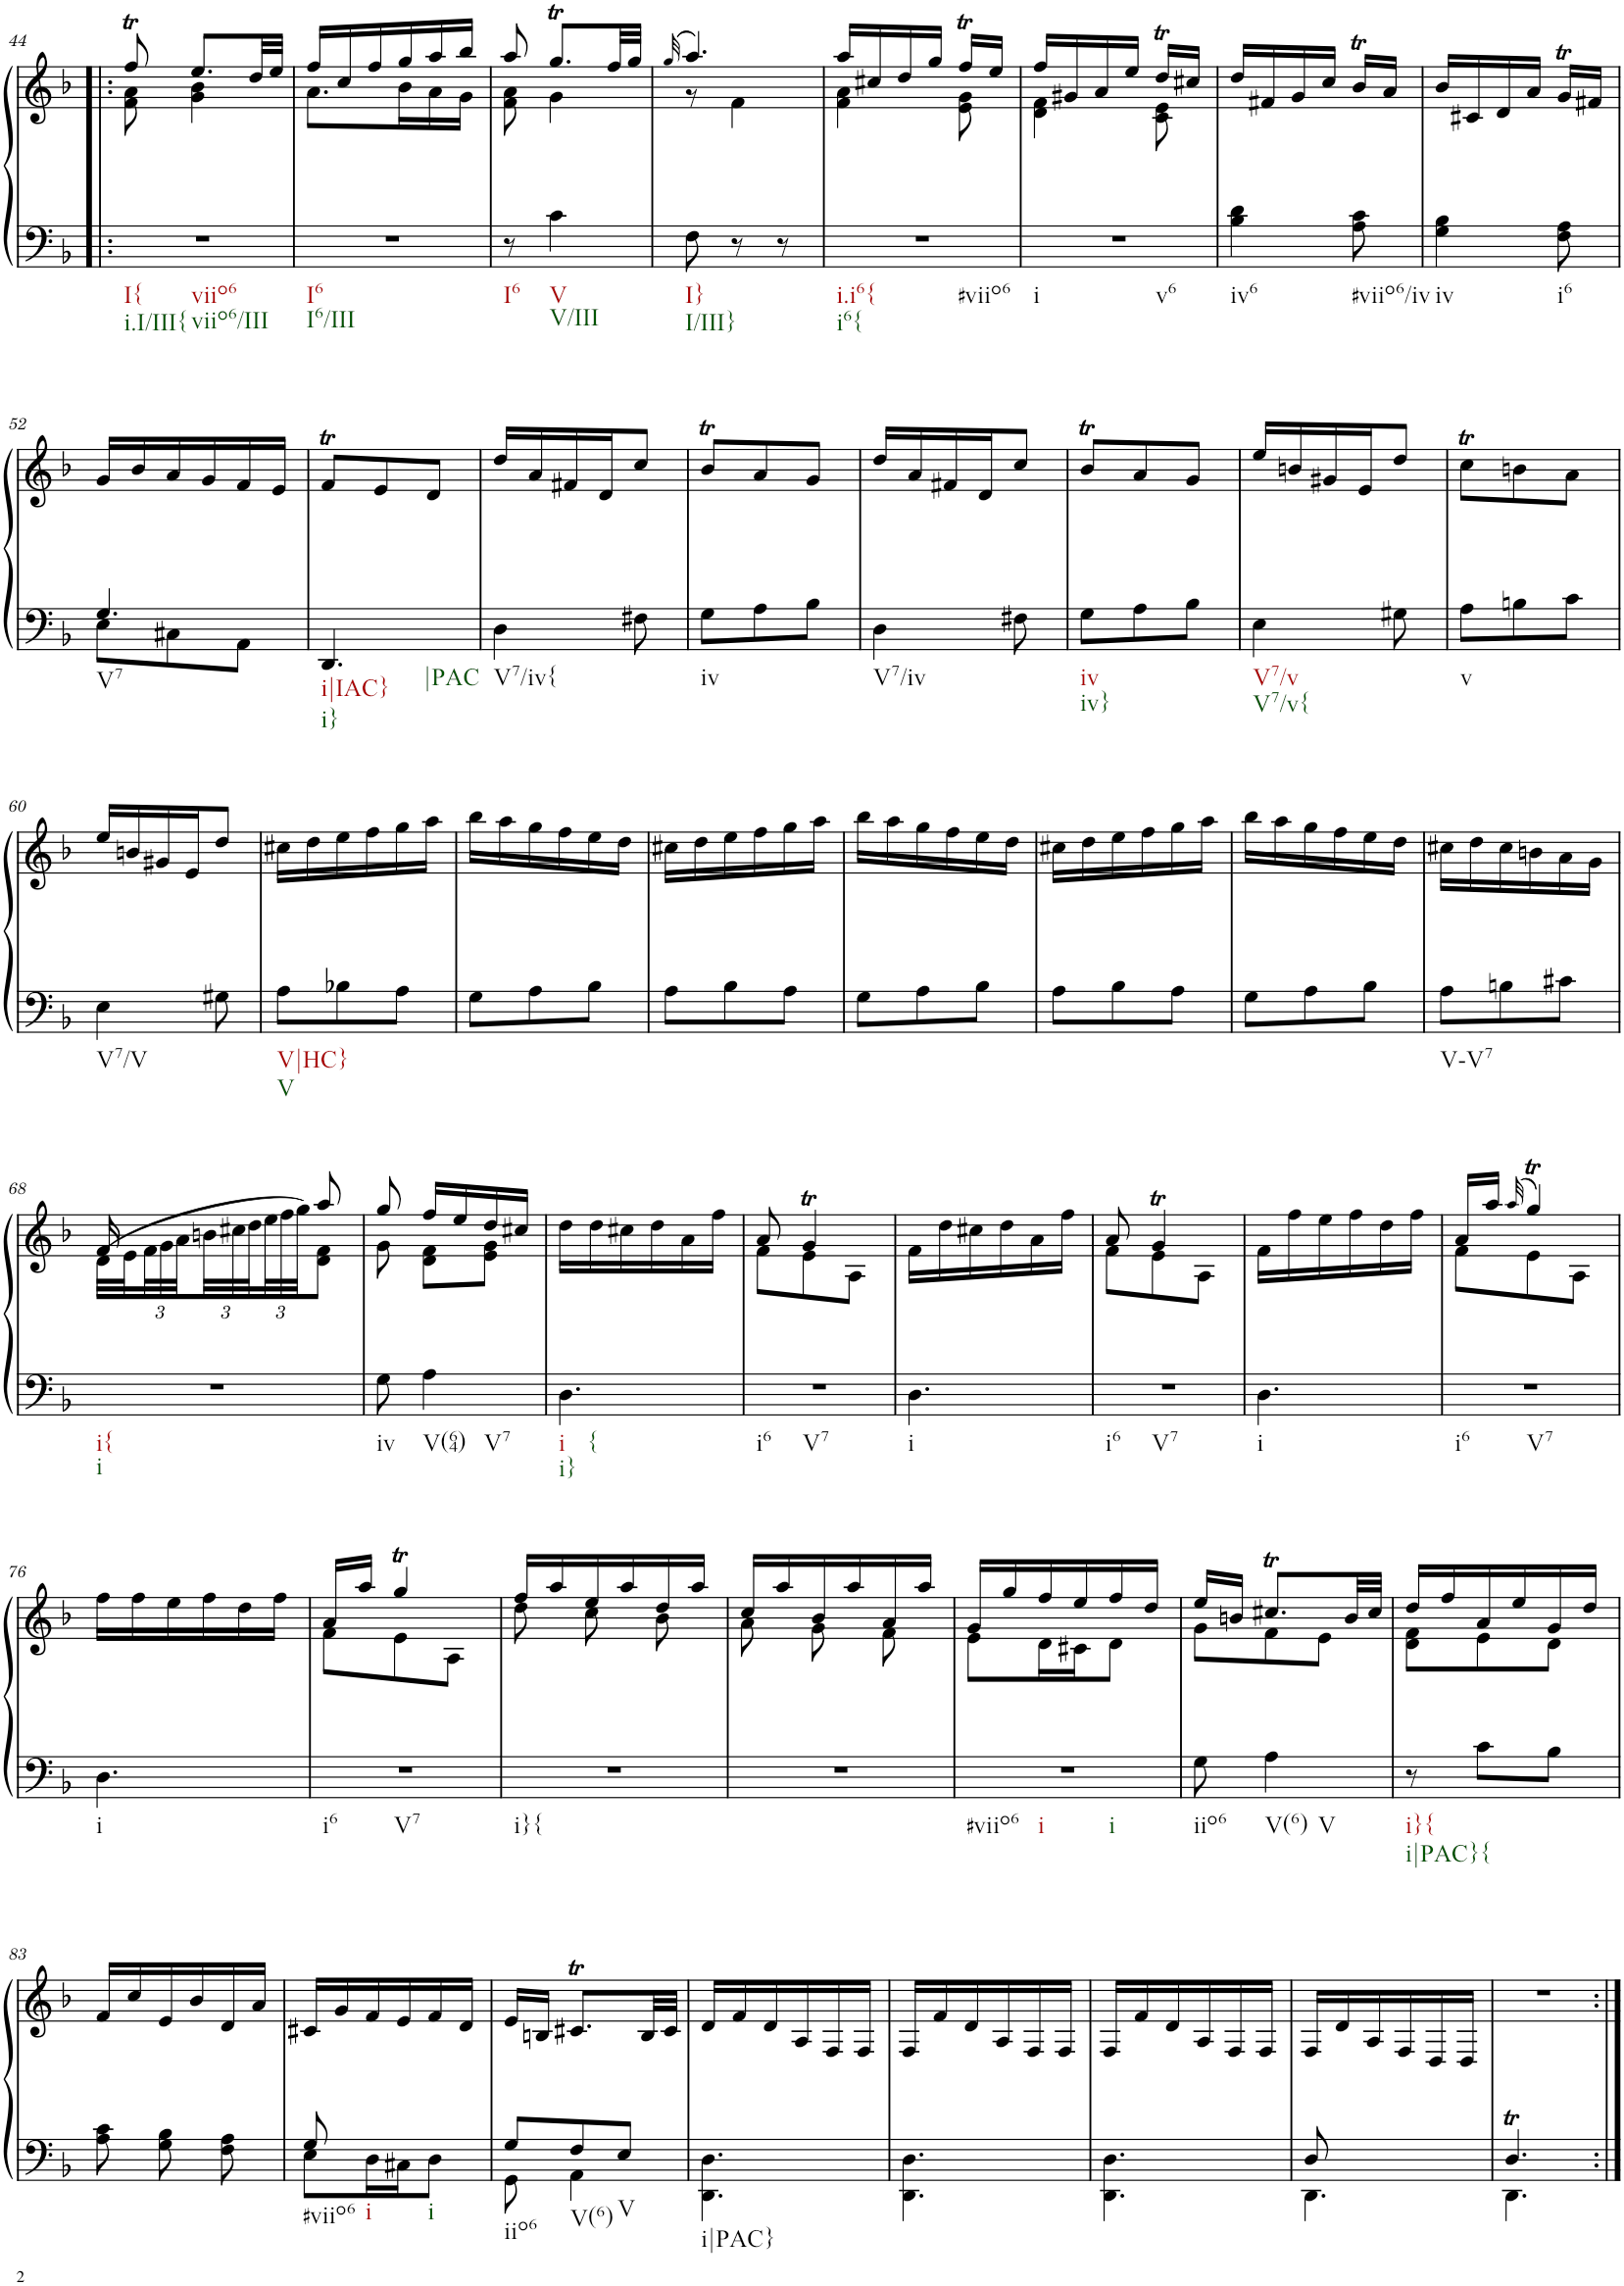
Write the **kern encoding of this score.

**kern	**kern
*part1	*part1
*staff2	*staff1
*I"Piano	*
*I'Pno.	*
!!LO:PB:g=z
*clefF4	*clefG2
*k[b-]	*k[b-]
*M3/8	*M3/8
=44!|:	=44!|:
*	*^
!LO:TX:b:t=I{	!	!
!LO:TX:b:t=i.I/III{	!	!
!LO:TX:b:t=viio6	!	!
!LO:TX:b:t=viio6/III	!	!
4.r	8ffT/	8f\ 8a\
.	8.ee/L	4g\ 4b-\
.	32dd/LL	.
.	32ee/JJJ	.
=45	=45	=45
!LO:TX:b:t=I6	!	!
!LO:TX:b:t=I6/III	!	!
4.r	16ff/LL	8.a\L
.	16cc/	.
.	16ff/	.
.	16gg/	16b-\L
.	16aa/	16a\
.	16bb-/JJ	16g\JJ
=46	=46	=46
!LO:TX:b:t=I6	!	!
8r	8aa/	8f\ 8a\
!LO:TX:b:t=V	!	!
!LO:TX:b:t=V/III	!	!
4c\	8.ggT/L	4g\
.	32ff/LL	.
.	32gg/JJJ	.
=47	=47	=47
.	(32qgg/	.
!LO:TX:b:t=I}	!	!
!LO:TX:b:t=I/III}	!	!
8F\	4.aa/)	8r
8r	.	4f\
8r	.	.
=48	=48	=48
!LO:TX:b:t=i.i6{	!	!
!LO:TX:b:t=i6{	!	!
!LO:TX:b:t=#viio6	!	!
4.r	16aa/LL	4f\ 4a\
.	16cc#X/	.
.	16dd/	.
.	16gg/JJ	.
.	16ffT/LL	8e\ 8g\
.	16ee/JJ	.
=49	=49	=49
!LO:TX:b:t=i	!	!
!LO:TX:b:t=v6	!	!
4.r	16ff/LL	4d\ 4f\
.	16g#X/	.
.	16a/	.
.	16ee/JJ	.
.	16ddT/LL	8c\ 8e\
.	16cc#X/JJ	.
*	*v	*v
=50	=50
!LO:TX:b:t=iv6	!
4B-\ 4d\	16dd/LL
.	16f#X/
.	16g/
.	16cc/JJ
!LO:TX:b:t=#viio6/iv	!
8A\ 8c\	16b-T/LL
.	16a/JJ
=51	=51
!LO:TX:b:t=iv	!
4G\ 4B-\	16b-/LL
.	16c#X/
.	16d/
.	16a/JJ
!LO:TX:b:t=i6	!
8F\ 8A\	16gT/LL
.	16f#X/JJ
!!LO:LB:g=z
=52	=52
*^	*
!LO:TX:b:t=V7	!	!
4.G/	8E\L	16g/LL
.	.	16b-/
.	8C#X\	16a/
.	.	16g/
.	8AA\J	16f/
.	.	16e/JJ
*v	*v	*
=53	=53
!LO:TX:b:t=i|IAC}	!
!LO:TX:b:t=i}	!
!LO:TX:b:t=|PAC	!
4.DD/	8fT/L
.	8e/
.	8d/J
=54	=54
!LO:TX:b:t=V7/iv{	!
4D\	16dd/LL
.	16a/
.	16f#X/
.	16d/J
8F#X\	8cc/J
=55	=55
!LO:TX:b:t=iv	!
8G\L	8b-T/L
8A\	8a/
8B-\J	8g/J
=56	=56
!LO:TX:b:t=V7/iv	!
4D\	16dd/LL
.	16a/
.	16f#X/
.	16d/J
8F#X\	8cc/J
=57	=57
!LO:TX:b:t=iv	!
!LO:TX:b:t=iv}	!
8G\L	8b-T/L
8A\	8a/
8B-\J	8g/J
=58	=58
!LO:TX:b:t=V7/v	!
!LO:TX:b:t=V7/v{	!
4E\	16ee/LL
.	16bn/
.	16g#X/
.	16e/J
8G#X\	8dd/J
=59	=59
!LO:TX:b:t=v	!
8A\L	8ccT\L
8Bn\	8bn\
8c\J	8a\J
!!LO:LB:g=z
=60	=60
!LO:TX:b:t=V7/V	!
4E\	16ee/LL
.	16bn/
.	16g#X/
.	16e/J
8G#X\	8dd/J
=61	=61
!LO:TX:b:t=V|HC}	!
!LO:TX:b:t=V	!
8A\L	16cc#X\LL
.	16dd\
8B-X\	16ee\
.	16ff\
8A\J	16gg\
.	16aa\JJ
=62	=62
8G\L	16bb-\LL
.	16aa\
8A\	16gg\
.	16ff\
8B-\J	16ee\
.	16dd\JJ
=63	=63
8A\L	16cc#X\LL
.	16dd\
8B-\	16ee\
.	16ff\
8A\J	16gg\
.	16aa\JJ
=64	=64
8G\L	16bb-\LL
.	16aa\
8A\	16gg\
.	16ff\
8B-\J	16ee\
.	16dd\JJ
=65	=65
8A\L	16cc#X\LL
.	16dd\
8B-\	16ee\
.	16ff\
8A\J	16gg\
.	16aa\JJ
=66	=66
8G\L	16bb-\LL
.	16aa\
8A\	16gg\
.	16ff\
8B-\J	16ee\
.	16dd\JJ
=67	=67
!LO:TX:b:t=V-V7	!
8A\L	16cc#X\LL
.	16dd\
8Bn\	16cc#\
.	16bn\
8c#X\J	16a\
.	16g\JJ
!!LO:LB:g=z
=68	=68
*	*^
!LO:TX:b:t=i{	!	!
!LO:TX:b:t=i	!	!
4.r	16f/	(>32d\LLL
.	.	32e\
*	*	*Xbrackettup
.	16ryy	48f\
.	.	48g\
.	.	48a\
.	16ryy	48bn\
.	.	48cc#X\
.	.	48dd\
.	16ryy	48ee\
.	.	48ff\
.	.	48gg\JJ)
.	8aa/	8d\ 8f\J
=69	=69	=69
!LO:TX:b:t=iv	!	!
8G\	8gg/	8g\
!LO:TX:b:t=V(64)	!	!
!LO:TX:b:t=V7	!	!
4A\	16ff/LL	8d\ 8f\L
.	16ee/	.
.	16dd/	8e\ 8g\J
.	16cc#X/JJ	.
*	*v	*v
=70	=70
!LO:TX:b:t=i	!
!LO:TX:b:t=i}	!
!LO:TX:b:t={	!
4.D\	16dd\LL
.	16dd\
.	16cc#X\
.	16dd\
.	16a\
.	16ff\JJ
=71	=71
*	*^
!LO:TX:b:t=i6	!	!
!LO:TX:b:t=V7	!	!
4.r	8a/	8f\L
.	4gT/	8e\
.	.	8A\J
=72	=72	=72
!LO:TX:b:t=i	!	!
*	*v	*v
4.D\	16f\LL
.	16dd\
.	16cc#X\
.	16dd\
.	16a\
.	16ff\JJ
=73	=73
*	*^
!LO:TX:b:t=i6	!	!
!LO:TX:b:t=V7	!	!
4.r	8a/	8f\L
.	4gT/	8e\
.	.	8A\J
=74	=74	=74
!LO:TX:b:t=i	!	!
*	*v	*v
4.D\	16f\LL
.	16ff\
.	16ee\
.	16ff\
.	16dd\
.	16ff\JJ
=75	=75
*	*^
!LO:TX:b:t=i6	!	!
!LO:TX:b:t=V7	!	!
4.r	16a/LL	8f\L
.	16aa/JJ	.
.	(32qaa/	.
.	4ggT/)	8e\
.	.	8A\J
!!LO:LB:g=z
=76	=76	=76
!LO:TX:b:t=i	!	!
*	*v	*v
4.D\	16ff\LL
.	16ff\
.	16ee\
.	16ff\
.	16dd\
.	16ff\JJ
=77	=77
*	*^
!LO:TX:b:t=i6	!	!
!LO:TX:b:t=V7	!	!
4.r	16a/LL	8f\L
.	16aa/JJ	.
.	4ggT/	8e\
.	.	8A\J
=78	=78	=78
!LO:TX:b:t=i}{	!	!
4.r	16ff/LL	8dd\
.	16aa/	.
.	16ee/	8cc\
.	16aa/	.
.	16dd/	8b-\
.	16aa/JJ	.
=79	=79	=79
4.r	16cc/LL	8a\
.	16aa/	.
.	16b-/	8g\
.	16aa/	.
.	16a/	8f\
.	16aa/JJ	.
=80	=80	=80
!LO:TX:b:t=#viio6	!	!
!LO:TX:b:t=i	!	!
!LO:TX:b:t=i	!	!
4.r	16g/LL	8e\L
.	16gg/	.
.	16ff/	16d\L
.	16ee/	16c#X\J
.	16ff/	8d\J
.	16dd/JJ	.
=81	=81	=81
!LO:TX:b:t=iio6	!	!
8G\	16ee/LL	8g\L
.	16bn/JJ	.
!LO:TX:b:t=V(6)	!	!
!LO:TX:b:t=V	!	!
4A\	8.cc#Xt/L	8f\
.	.	8e\J
.	32b/LL	.
.	32cc#/JJJ	.
=82	=82	=82
!LO:TX:b:t=i}{	!	!
!LO:TX:b:t=i|PAC}{	!	!
8r	16dd/LL	8d\ 8f\L
.	16ff/	.
8c\L	16a/	8e\
.	16ee/	.
8B-\J	16g/	8d\J
.	16dd/JJ	.
*	*v	*v
!!LO:LB:g=z
=83	=83
8A\ 8c\	16f/LL
.	16cc/
8G\ 8B-\	16e/
.	16b-/
8F\ 8A\	16d/
.	16a/JJ
=84	=84
*^	*
!LO:TX:b:t=#viio6	!	!
8G/	8E\L	16c#X/LL
.	.	16g/
!LO:TX:b:t=i	!	!
!LO:TX:b:t=i	!	!
4ryy	16D\L	16f/
.	16C#X\J	16e/
.	8D\J	16f/
.	.	16d/JJ
=85	=85	=85
!LO:TX:b:t=iio6	!	!
8G/L	8GG\	16e/LL
.	.	16Bn/JJ
!LO:TX:b:t=V(6)	!	!
8F/	4AA\	8.c#Xt/L
!LO:TX:b:t=V	!	!
8E/J	.	.
.	.	32B/LL
.	.	32c#/JJJ
*v	*v	*
=86	=86
!LO:TX:b:t=i|PAC}	!
4.DD\ 4.D\	16d/LL
.	16f/
.	16d/
.	16A/
.	16F/
.	16F/JJ
=87	=87
4.DD\ 4.D\	16F/LL
.	16f/
.	16d/
.	16A/
.	16F/
.	16F/JJ
=88	=88
4.DD\ 4.D\	16F/LL
.	16f/
.	16d/
.	16A/
.	16F/
.	16F/JJ
=89	=89
*^	*
8D/	4.DD\	16F/LL
.	.	16d/
4ryy	.	16A/
.	.	16F/
.	.	16D/
.	.	16D/JJ
=90	=90	=90
4.DT/	4.DD\	4.r
*v	*v	*
=:|!	=:|!
*-	*-
